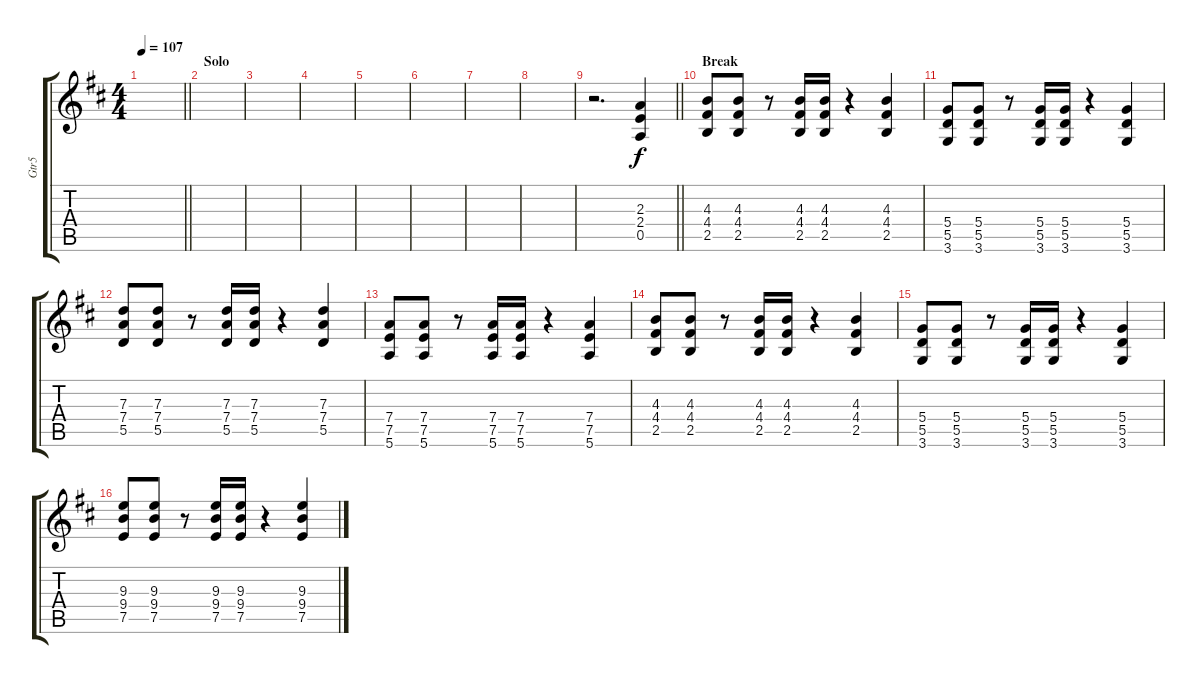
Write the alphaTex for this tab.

\track ("Gtr5" "Gtr5") {instrument overdrivenguitar}
\staff {score tabs}
\tuning (E4 B3 G3 D3 A2 E2) {hide}
\ts (4 4)
\tempo 107
\clef g2
\barLineRight lightlight
\ks d
|
\section ("" "Solo")
|
|
|
|
|
|
|
\barLineRight lightlight
r.2{d} (2.3 2.4 0.5).4 |
\section ("" "Break")
(4.3 4.4 2.5).8 (4.3 4.4 2.5).8 r.8 (4.3 4.4 2.5).16 (4.3 4.4 2.5).16 r.4 (4.3 4.4 2.5).4 |
(5.4 5.5 3.6).8 (5.4 5.5 3.6).8 r.8 (5.4 5.5 3.6).16 (5.4 5.5 3.6).16 r.4 (5.4 5.5 3.6).4 |
(7.3 7.4 5.5).8 (7.3 7.4 5.5).8 r.8 (7.3 7.4 5.5).16 (7.3 7.4 5.5).16 r.4 (7.3 7.4 5.5).4 |
(7.4 7.5 5.6).8 (7.4 7.5 5.6).8 r.8 (7.4 7.5 5.6).16 (7.4 7.5 5.6).16 r.4 (7.4 7.5 5.6).4 |
(4.3 4.4 2.5).8 (4.3 4.4 2.5).8 r.8 (4.3 4.4 2.5).16 (4.3 4.4 2.5).16 r.4 (4.3 4.4 2.5).4 |
(5.4 5.5 3.6).8 (5.4 5.5 3.6).8 r.8 (5.4 5.5 3.6).16 (5.4 5.5 3.6).16 r.4 (5.4 5.5 3.6).4 |
(9.3 9.4 7.5).8 (9.3 9.4 7.5).8 r.8 (9.3 9.4 7.5).16 (9.3 9.4 7.5).16 r.4 (9.3 9.4 7.5).4
